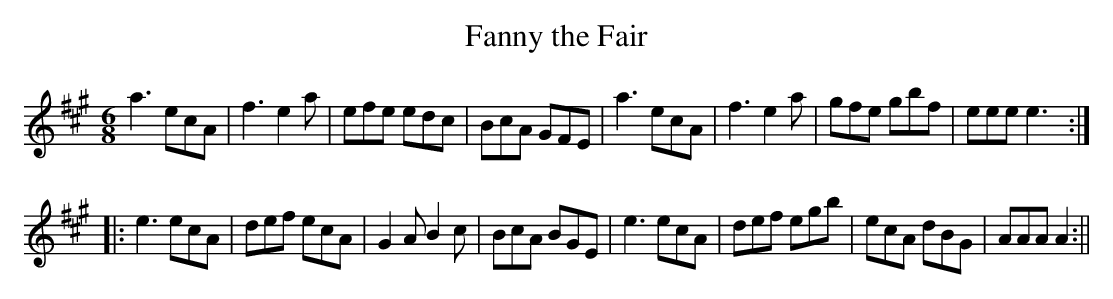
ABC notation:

X:1
T:Fanny the Fair
M:6/8
L:1/8
K:A
a3 ecA | f3 e2a | efe edc | BcA GFE | a3 ecA | f3 e2a | gfe gbf | eee e3 :|
|: e3 ecA | def ecA | G2A B2c | BcA BGE | e3 ecA | def egb | ecA dBG | AAA A2 :||
